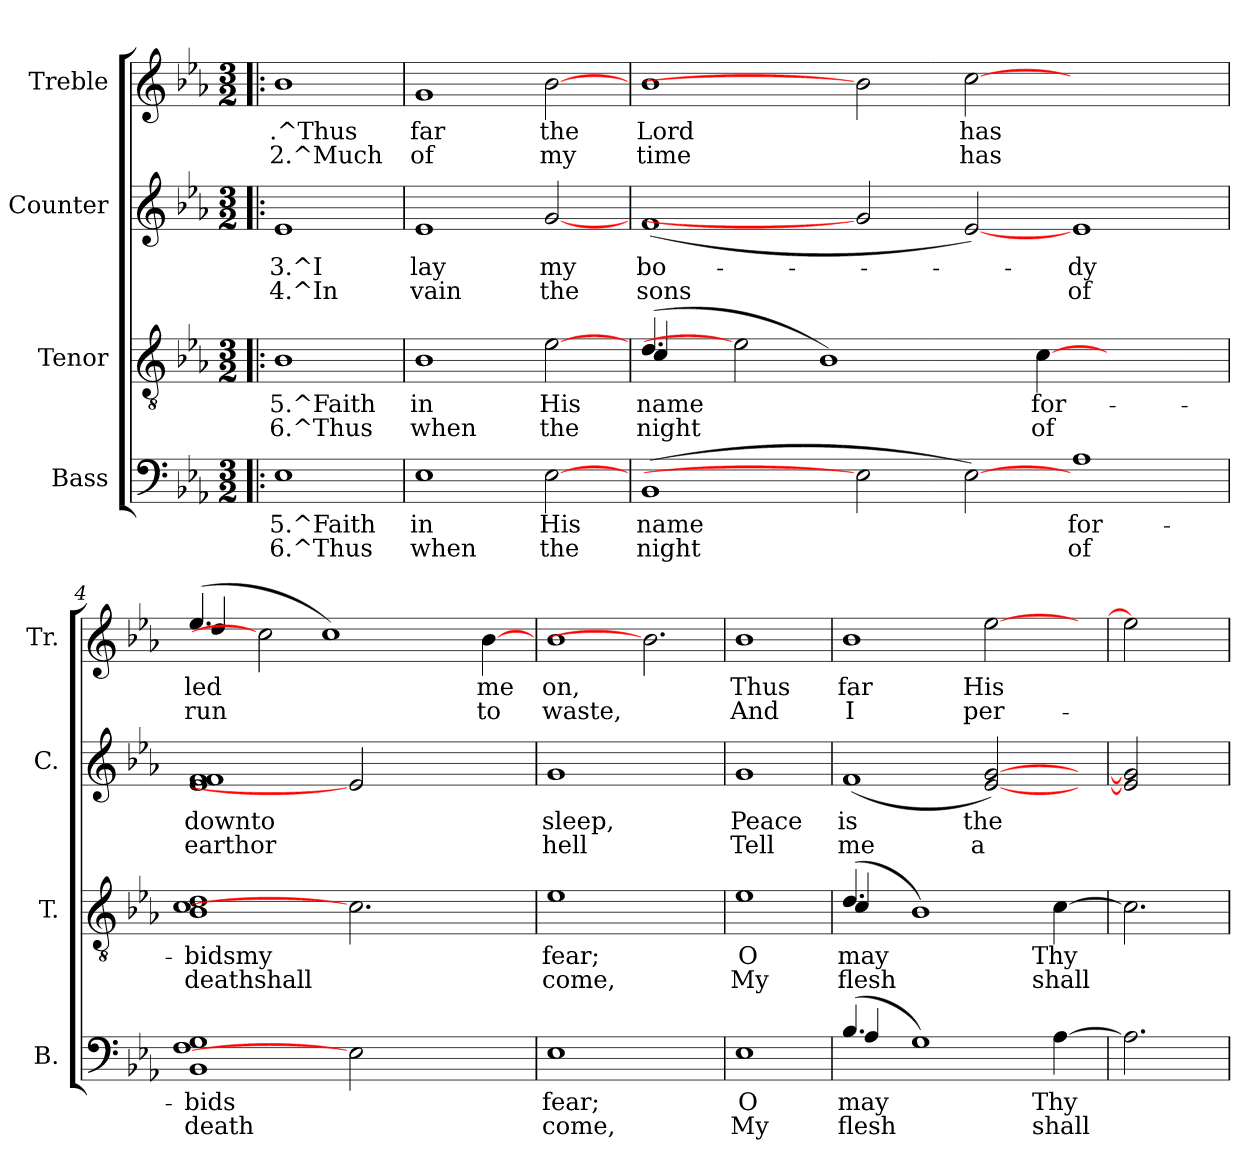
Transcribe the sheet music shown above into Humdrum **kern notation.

**kern	**text	**text	**kern	**text	**text	**kern	**text	**text	**kern	**text	**text
*part4	*part4	*part4	*part3	*part3	*part3	*part2	*part2	*part2	*part1	*part1	*part1
*staff4	*staff4	*staff4	*staff3	*staff3	*staff3	*staff2	*staff2	*staff2	*staff1	*staff1	*staff1
*I"Bass	*	*	*I"Tenor	*	*	*I"Counter	*	*	*I"Treble	*	*
*I'B.	*	*	*I'T.	*	*	*I'C.	*	*	*I'Tr.	*	*
!!LO:PB:g=z
*stria5	*	*	*stria5	*	*	*stria5	*	*	*stria5	*	*
*clefF4	*	*	*clefGv2	*	*	*clefG2	*	*	*clefG2	*	*
*k[b-e-a-]	*	*	*k[b-e-a-]	*	*	*k[b-e-a-]	*	*	*k[b-e-a-]	*	*
*E-:	*	*	*E-:	*	*	*E-:	*	*	*E-:	*	*
*M3/2	*	*	*M3/2	*	*	*M3/2	*	*	*M3/2	*	*
=1!|:	=1!|:	=1!|:	=1!|:	=1!|:	=1!|:	=1!|:	=1!|:	=1!|:	=1!|:	=1!|:	=1!|:
!	!LO:LY:a:rj	!LO:LY:a:rj	!	!LO:LY:b:rj	!LO:LY:b:rj	!	!LO:LY:b:rj	!LO:LY:b:rj	!	!LO:LY:b:rj	!LO:LY:b:rj
1E-	5.^Faith	6.^Thus	1B-	5.^Faith	6.^Thus	1e-	3.^I	4.^In	1b-<	.^Thus	2.^Much
=2	=2	=2	=2	=2	=2	=2	=2	=2	=2	=2	=2
!	!LO:LY:a:rj	!LO:LY:a:rj	!	!LO:LY:b:rj	!LO:LY:b:rj	!	!LO:LY:b:rj	!LO:LY:b:rj	!	!LO:LY:b:rj	!LO:LY:b:rj
1E-	in	when	1B-	in	when	1e-	lay	vain	1g	far	of
!	!LO:LY:a:rj	!LO:LY:a:rj	!	!LO:LY:b:rj	!LO:LY:b:rj	!	!LO:LY:b:rj	!LO:LY:b:rj	!	!LO:LY:b:rj	!LO:LY:b:rj
[2E-	His	the	[2e-	His	the	[2g	my	the	[2b-	the	my
=3	=3	=3	=3	=3	=3	=3	=3	=3	=3	=3	=3
!	!LO:LY:a:rj	!LO:LY:a:rj	!	!LO:LY:b:rj	!LO:LY:b:rj	!	!LO:LY:b:rj	!LO:LY:b:rj	!	!LO:LY:b:rj	!LO:LY:b:rj
*	*	*	*^	*	*	*	*	*	*	*	*
(>1BB-	name	night	(>4.d/	4c/	name	night	(<1f	bo-	-sons	1b-	Lord	time
.	.	.	.	2..ryy	.	.	.	.	.	.	.	.
.	.	.	2e-]	.	.	.	.	.	.	.	.	.
!	!	!	!	!	!LO:LY:b:rj	!LO:LY:b:rj	!	!	!	!	!	!
.	.	.	1B-)	.	.	-	.	.	.	.	.	.
2E-]	.	.	.	.	.	.	2g]	.	.	2b-]	.	.
.	.	.	.	1...ryy	.	.	.	.	.	.	.	.
!	!LO:LY:a:rj	!LO:LY:a:rj	!	!	!	!	!	!LO:LY:b:rj	!LO:LY:b:rj	!	!LO:LY:b:rj	!LO:LY:b:rj
[2E-)	.	-	.	.	.	.	[2e-)	.	.	[2cc	has	has
!	!	!	!	!	!LO:LY:b:rj	!LO:LY:b:rj	!	!	!	!	!	!
.	.	.	[4c	.	-for-	-of	.	.	.	.	.	.
!	!LO:LY:a:rj	!LO:LY:a:rj	!	!	!	!	!	!LO:LY:b:rj	!LO:LY:b:rj	!	!	!
1A-	-for-	-of	.	.	.	.	1e-	dy	of	1ryy	.	.
.	.	.	2..ryy	.	.	.	.	.	.	.	.	.
*	*	*	*v	*v	*	*	*	*	*	*	*	*
=4	=4	=4	=4	=4	=4	=4	=4	=4	=4	=4	=4
!	!LO:LY:a:rj	!LO:LY:a:rj	!	!LO:LY:b:rj	!LO:LY:b:rj	!	!LO:LY:b:rj	!LO:LY:b:rj	!	!LO:LY:b:rj	!LO:LY:b:rj
*	*	*	*	*	*	*	*	*	*^	*	*
(>1G 1F 1BB-	bids	death	(>1c 1B- 1d	bidsmy	deathshall	(<1f 1e- 1f	downto	earthor	(>4.ee-/	4dd/	led	run
.	.	.	.	.	.	.	.	.	.	1...ryy	.	.
.	.	.	.	.	.	.	.	.	2cc]	.	.	.
!	!	!	!	!	!	!	!	!	!	!	!LO:LY:b:rj	!LO:LY:b:rj
.	.	.	.	.	.	.	.	.	1cc)	.	.	.
2E-]	.	.	2.c]	.	.	2e-]	.	.	.	.	.	.
2ryy	.	.	.	.	.	2ryy	.	.	.	.	.	.
.	.	.	4.ryy	.	.	.	.	.	.	.	.	.
!	!	!	!	!	!	!	!	!	!	!	!LO:LY:b:rj	!LO:LY:b:rj
.	.	.	.	.	.	.	.	.	[4b-	.	me	to
8ryy	.	.	.	.	.	8ryy	.	.	.	.	.	.
*	*	*	*	*	*	*	*	*	*v	*v	*	*
=5	=5	=5	=5	=5	=5	=5	=5	=5	=5	=5	=5
!	!LO:LY:a:rj	!LO:LY:a:rj	!	!LO:LY:b:rj	!LO:LY:b:rj	!	!LO:LY:b:rj	!LO:LY:b:rj	!	!LO:LY:b:rj	!LO:LY:b:rj
1E-	fear;	come,	1e-	fear;	come,	1g	sleep,	hell	1b-	on,	waste,
2.ryy	.	.	2.ryy	.	.	2.ryy	.	.	2.b-]	.	.
=6	=6	=6	=6	=6	=6	=6	=6	=6	=6	=6	=6
!	!LO:LY:a:rj	!LO:LY:a:rj	!	!LO:LY:b:rj	!LO:LY:b:rj	!	!LO:LY:b:rj	!LO:LY:b:rj	!	!LO:LY:b:rj	!LO:LY:b:rj
1E-	O	My	1e-	O	My	1g	Peace	Tell	1b-	Thus	And
=7	=7	=7	=7	=7	=7	=7	=7	=7	=7	=7	=7
*^	*	*	*	*	*	*	*	*	*	*	*
!	!	!LO:LY:a:rj	!LO:LY:a:rj	!	!LO:LY:b:rj	!LO:LY:b:rj	!	!LO:LY:b:rj	!LO:LY:b:rj	!	!LO:LY:b:rj	!LO:LY:b:rj
*	*	*	*	*^	*	*	*	*	*	*	*	*
(>4.B-/	4A-/	may	flesh	(>4.d/	4c/	may	flesh	(<1f	is	me	1b-	far	I
.	1ryy	.	.	.	1ryy	.	.	.	.	.	.	.	.
!	!	!LO:LY:a:rj	!LO:LY:a:rj	!	!	!LO:LY:b:rj	!LO:LY:b:rj	!	!	!	!	!	!
1G)	.	.	.	1B-)	.	.	.	.	.	.	.	.	.
!	!	!	!	!	!	!	!	!	!LO:LY:b:rj	!LO:LY:b:rj	!	!LO:LY:b:rj	!LO:LY:b:rj
.	.	.	.	.	.	.	.	[2g [2e-)	the	a	[2ee-	His	per-
.	4.ryy	.	.	.	4.ryy	.	.	.	.	.	.	.	.
!	!	!LO:LY:a:rj	!LO:LY:a:rj	!	!	!LO:LY:b:rj	!LO:LY:b:rj	!	!	!	!	!	!
[4A-	.	Thy	shall	[4c	.	Thy	shall	.	.	.	.	.	.
.	.	.	.	.	.	.	.	8ryy	.	.	8ryy	.	.
*v	*v	*	*	*	*	*	*	*	*	*	*	*	*
*	*	*	*v	*v	*	*	*	*	*	*	*	*
=8	=8	=8	=8	=8	=8	=8	=8	=8	=8	=8	=8
2.A-]	.	.	2.c]	.	.	2g] 2e-]	.	.	2ee-]	.	.
.	.	.	.	.	.	4ryy	.	.	4ryy	.	.
=	=	=	=	=	=	=	=	=	=	=	=
*-	*-	*-	*-	*-	*-	*-	*-	*-	*-	*-	*-
